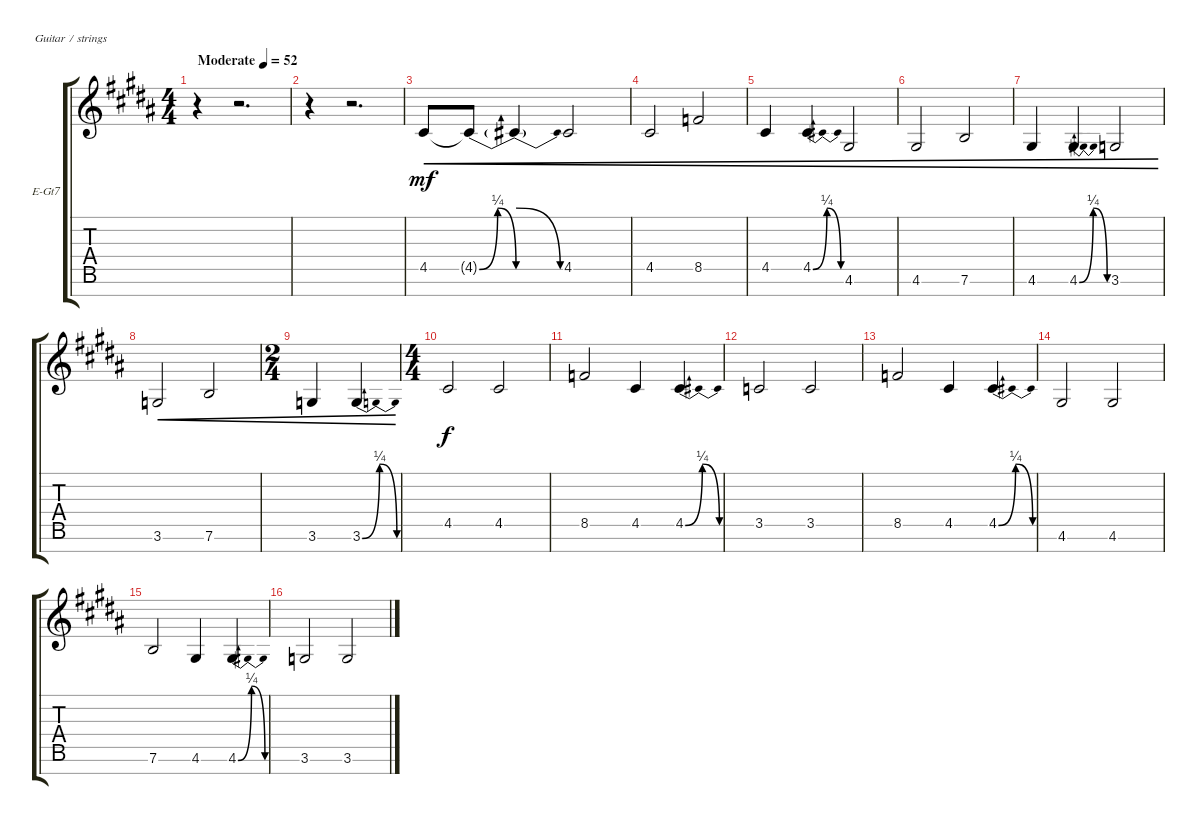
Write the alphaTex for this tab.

\bracketExtendMode groupsimilarinstruments
\firstSystemTrackNameOrientation horizontal
\otherSystemsTrackNameOrientation horizontal
\track ("Black Floors of Hell Guitar 1" "E-Gt7") {instrument overdrivenguitar}
\staff {score tabs}
\tuning (E4 B3 G3 D3 A2 E2 B1)
\ts (4 4)
\beaming (8 2 2 2 2)
\tempo (52 "Moderate")
\clef g2
\ks g#minor
r.4{dy mf instrument overdrivenguitar} r.2{d} |
r.4 r.2{d} |
4.5.8{cre} 4.5{be (bendrelease 0 0 30 1 30 1 60 0) t}.8{cre} 4.5{be (release 0 1 60 0) t}.4{cre} 4.5.2{cre} |
4.5.2{cre} 8.5.2{cre} |
4.5.4{cre} 4.5{be (bendrelease 0 0 30 1 30 1 60 0)}.4{cre} 4.6.2{cre} |
4.6.2{cre} 7.6.2{cre} |
4.6.4{cre} 4.6{be (bendrelease 0 0 30 1 30 1 60 0)}.4{cre} 3.6.2{cre} |
3.6.2{cre} 7.6.2{cre} |
\ts (2 4)
\beaming (8 2 2)
3.6.4{cre} 3.6{be (bendrelease 0 0 30 1 30 1 60 0)}.4{cre} |
\ts (4 4)
\beaming (8 2 2 2 2)
4.5.2{dy f} 4.5.2 |
8.5.2 4.5.4 4.5{be (bendrelease 0 0 30 1 30 1 60 0)}.4 |
3.5.2 3.5.2 |
8.5.2 4.5.4 4.5{be (bendrelease 0 0 30 1 30 1 60 0)}.4 |
4.6.2 4.6.2 |
7.6.2 4.6.4 4.6{be (bendrelease 0 0 30 1 30 1 60 0)}.4 |
3.6.2 3.6.2
